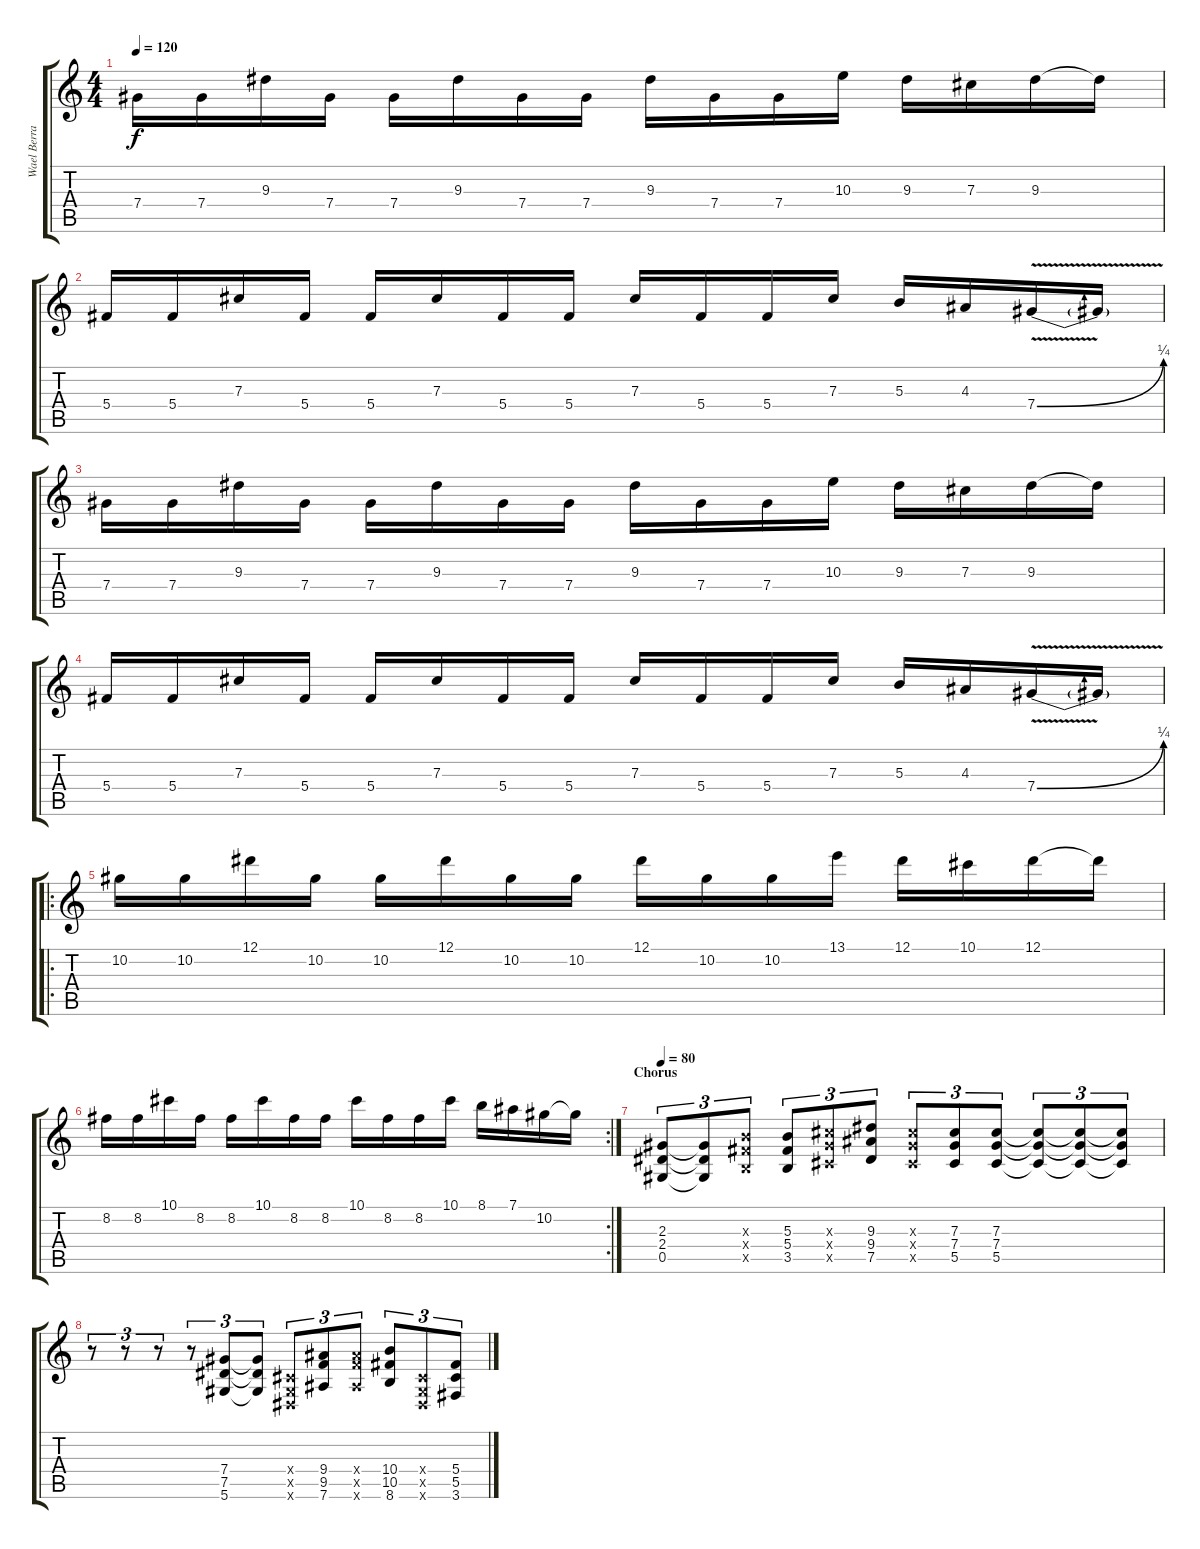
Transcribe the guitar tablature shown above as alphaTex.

\track ("Wael Berrais" "Wael Berra") {instrument distortionguitar}
\staff {score tabs}
\tuning (Eb4 Bb3 Gb3 Db3 Ab2 Eb2) {hide}
\ts (4 4)
\tempo 120
\clef g2
\ks c
7.4.16{dy f} 7.4.16 9.3.16 7.4.16 7.4.16 9.3.16 7.4.16 7.4.16 9.3.16 7.4.16 7.4.16 10.3.16 9.3.16 7.3.16 9.3.16 9.3{t}.16 |
5.4.16 5.4.16 7.3.16 5.4.16 5.4.16 7.3.16 5.4.16 5.4.16 7.3.16 5.4.16 5.4.16 7.3.16 5.3.16 4.3.16 7.4{be (bend 0 0 60 1) v}.16 7.4{t}.16 |
7.4.16 7.4.16 9.3.16 7.4.16 7.4.16 9.3.16 7.4.16 7.4.16 9.3.16 7.4.16 7.4.16 10.3.16 9.3.16 7.3.16 9.3.16 9.3{t}.16 |
5.4.16 5.4.16 7.3.16 5.4.16 5.4.16 7.3.16 5.4.16 5.4.16 7.3.16 5.4.16 5.4.16 7.3.16 5.3.16 4.3.16 7.4{be (bend 0 0 60 1) v}.16 7.4{t}.16 |
\ro
10.2.16 10.2.16 12.1.16 10.2.16 10.2.16 12.1.16 10.2.16 10.2.16 12.1.16 10.2.16 10.2.16 13.1.16 12.1.16 10.1.16 12.1.16 12.1{t}.16 |
\rc 2
8.2.16 8.2.16 10.1.16 8.2.16 8.2.16 10.1.16 8.2.16 8.2.16 10.1.16 8.2.16 8.2.16 10.1.16 8.1.16 7.1.16 10.2.16 10.2{t}.16 |
\section ("" "Chorus")
\tempo 80
(2.3 2.4 0.5).8{tu (3 2)} (2.3{t} 2.4{t} 0.5{t}).8{tu (3 2)} (5.3{x} 5.4{x} 3.5{x}).8{tu (3 2)} (5.3 5.4 3.5).8{tu (3 2)} (7.3{x} 7.4{x} 5.5{x}).8{tu (3 2)} (9.3 9.4 7.5).8{tu (3 2)} (7.3{x} 7.4{x} 5.5{x}).8{tu (3 2)} (7.3 7.4 5.5).8{tu (3 2)} (7.3 7.4 5.5).8{tu (3 2)} (7.3{t} 7.4{t} 5.5{t}).8{tu (3 2)} (7.3{t} 7.4{t} 5.5{t}).8{tu (3 2)} (7.3{t} 7.4{t} 5.5{t}).8{tu (3 2)} |
r.8{tu (3 2)} r.8{tu (3 2)} r.8{tu (3 2)} r.8{tu (3 2)} (7.4 7.5 5.6).8{tu (3 2)} (7.4{t} 7.5{t} 5.6{t}).8{tu (3 2)} (0.4{x} 0.5{x} 0.6{x}).8{tu (3 2)} (9.4 9.5 7.6).8{tu (3 2)} (9.4{x} 9.5{x} 7.6{x}).8{tu (3 2)} (10.4 10.5 8.6).8{tu (3 2)} (0.4{x} 0.5{x} 0.6{x}).8{tu (3 2)} (5.4 5.5 3.6).8{tu (3 2)}
